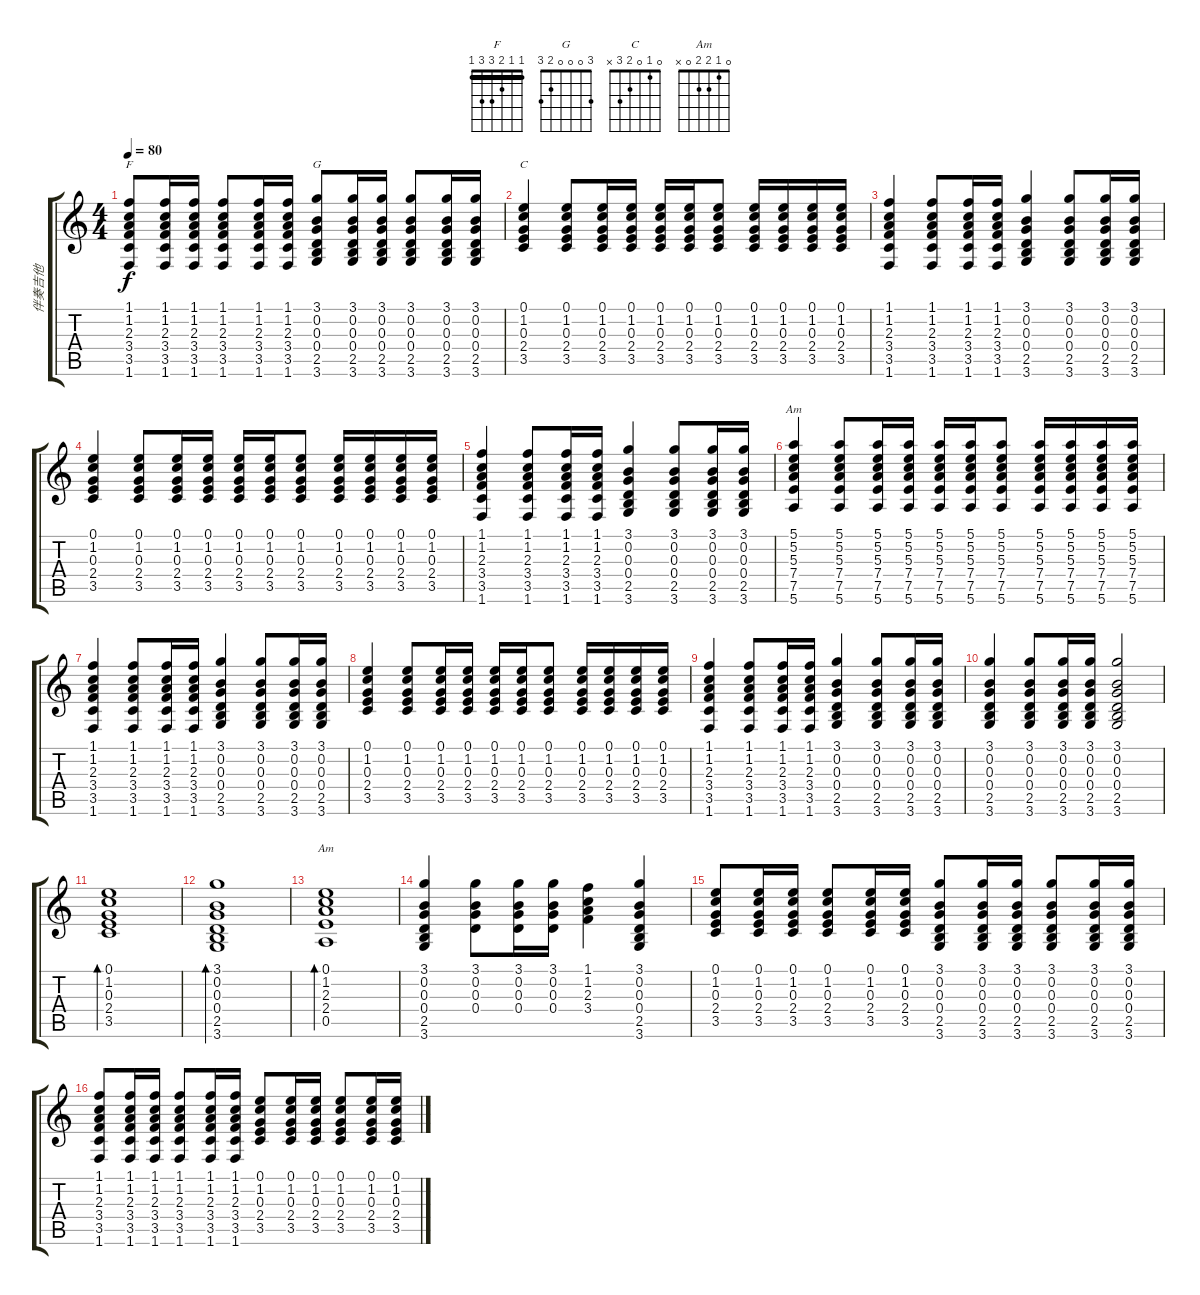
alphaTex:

\track ("伴奏吉他" "伴奏吉他") {instrument acousticguitarsteel}
\staff {score tabs}
\tuning (E4 B3 G3 D3 A2 E2) {hide}
\chord ("F" 1 1 2 3 3 1) {barre 1}
\chord ("G" 3 0 0 0 2 3)
\chord ("C" 0 1 0 2 3 x)
\chord ("Am" 5 5 5 7 7 5) {firstfret 5 barre 5}
\chord ("Am" 0 1 2 2 0 x)
\ts (4 4)
\tempo 80
\clef g2
\ks c
(1.1 1.2 2.3 3.4 3.5 1.6).8{ch "F" dy f} (1.1 1.2 2.3 3.4 3.5 1.6).16 (1.1 1.2 2.3 3.4 3.5 1.6).16 (1.1 1.2 2.3 3.4 3.5 1.6).8 (1.1 1.2 2.3 3.4 3.5 1.6).16 (1.1 1.2 2.3 3.4 3.5 1.6).16 (3.1 0.2 0.3 0.4 2.5 3.6).8{ch "G"} (3.1 0.2 0.3 0.4 2.5 3.6).16 (3.1 0.2 0.3 0.4 2.5 3.6).16 (3.1 0.2 0.3 0.4 2.5 3.6).8 (3.1 0.2 0.3 0.4 2.5 3.6).16 (3.1 0.2 0.3 0.4 2.5 3.6).16 |
(0.1 1.2 0.3 2.4 3.5).4{ch "C"} (0.1 1.2 0.3 2.4 3.5).8 (0.1 1.2 0.3 2.4 3.5).16 (0.1 1.2 0.3 2.4 3.5).16 (0.1 1.2 0.3 2.4 3.5).16 (0.1 1.2 0.3 2.4 3.5).16 (0.1 1.2 0.3 2.4 3.5).8 (0.1 1.2 0.3 2.4 3.5).16 (0.1 1.2 0.3 2.4 3.5).16 (0.1 1.2 0.3 2.4 3.5).16 (0.1 1.2 0.3 2.4 3.5).16 |
(1.1 1.2 2.3 3.4 3.5 1.6).4 (1.1 1.2 2.3 3.4 3.5 1.6).8 (1.1 1.2 2.3 3.4 3.5 1.6).16 (1.1 1.2 2.3 3.4 3.5 1.6).16 (3.1 0.2 0.3 0.4 2.5 3.6).4 (3.1 0.2 0.3 0.4 2.5 3.6).8 (3.1 0.2 0.3 0.4 2.5 3.6).16 (3.1 0.2 0.3 0.4 2.5 3.6).16 |
(0.1 1.2 0.3 2.4 3.5).4 (0.1 1.2 0.3 2.4 3.5).8 (0.1 1.2 0.3 2.4 3.5).16 (0.1 1.2 0.3 2.4 3.5).16 (0.1 1.2 0.3 2.4 3.5).16 (0.1 1.2 0.3 2.4 3.5).16 (0.1 1.2 0.3 2.4 3.5).8 (0.1 1.2 0.3 2.4 3.5).16 (0.1 1.2 0.3 2.4 3.5).16 (0.1 1.2 0.3 2.4 3.5).16 (0.1 1.2 0.3 2.4 3.5).16 |
(1.1 1.2 2.3 3.4 3.5 1.6).4 (1.1 1.2 2.3 3.4 3.5 1.6).8 (1.1 1.2 2.3 3.4 3.5 1.6).16 (1.1 1.2 2.3 3.4 3.5 1.6).16 (3.1 0.2 0.3 0.4 2.5 3.6).4 (3.1 0.2 0.3 0.4 2.5 3.6).8 (3.1 0.2 0.3 0.4 2.5 3.6).16 (3.1 0.2 0.3 0.4 2.5 3.6).16 |
(5.1 5.2 5.3 7.4 7.5 5.6).4{ch "Am"} (5.1 5.2 5.3 7.4 7.5 5.6).8 (5.1 5.2 5.3 7.4 7.5 5.6).16 (5.1 5.2 5.3 7.4 7.5 5.6).16 (5.1 5.2 5.3 7.4 7.5 5.6).16 (5.1 5.2 5.3 7.4 7.5 5.6).16 (5.1 5.2 5.3 7.4 7.5 5.6).8 (5.1 5.2 5.3 7.4 7.5 5.6).16 (5.1 5.2 5.3 7.4 7.5 5.6).16 (5.1 5.2 5.3 7.4 7.5 5.6).16 (5.1 5.2 5.3 7.4 7.5 5.6).16 |
(1.1 1.2 2.3 3.4 3.5 1.6).4 (1.1 1.2 2.3 3.4 3.5 1.6).8 (1.1 1.2 2.3 3.4 3.5 1.6).16 (1.1 1.2 2.3 3.4 3.5 1.6).16 (3.1 0.2 0.3 0.4 2.5 3.6).4 (3.1 0.2 0.3 0.4 2.5 3.6).8 (3.1 0.2 0.3 0.4 2.5 3.6).16 (3.1 0.2 0.3 0.4 2.5 3.6).16 |
(0.1 1.2 0.3 2.4 3.5).4 (0.1 1.2 0.3 2.4 3.5).8 (0.1 1.2 0.3 2.4 3.5).16 (0.1 1.2 0.3 2.4 3.5).16 (0.1 1.2 0.3 2.4 3.5).16 (0.1 1.2 0.3 2.4 3.5).16 (0.1 1.2 0.3 2.4 3.5).8 (0.1 1.2 0.3 2.4 3.5).16 (0.1 1.2 0.3 2.4 3.5).16 (0.1 1.2 0.3 2.4 3.5).16 (0.1 1.2 0.3 2.4 3.5).16 |
(1.1 1.2 2.3 3.4 3.5 1.6).4 (1.1 1.2 2.3 3.4 3.5 1.6).8 (1.1 1.2 2.3 3.4 3.5 1.6).16 (1.1 1.2 2.3 3.4 3.5 1.6).16 (3.1 0.2 0.3 0.4 2.5 3.6).4 (3.1 0.2 0.3 0.4 2.5 3.6).8 (3.1 0.2 0.3 0.4 2.5 3.6).16 (3.1 0.2 0.3 0.4 2.5 3.6).16 |
(3.1 0.2 0.3 0.4 2.5 3.6).4 (3.1 0.2 0.3 0.4 2.5 3.6).8 (3.1 0.2 0.3 0.4 2.5 3.6).16 (3.1 0.2 0.3 0.4 2.5 3.6).16 (3.1 0.2 0.3 0.4 2.5 3.6).2 |
(0.1 1.2 0.3 2.4 3.5).1{bd 60} |
(3.1 0.2 0.3 0.4 2.5 3.6).1{bd 60} |
(0.1 1.2 2.3 2.4 0.5).1{bd 60 ch "Am"} |
(3.1 0.2 0.3 0.4 2.5 3.6).4 (3.1 0.2 0.3 0.4).8 (3.1 0.2 0.3 0.4).16 (3.1 0.2 0.3 0.4).16 (1.1 1.2 2.3 3.4).4 (3.1 0.2 0.3 0.4 2.5 3.6).4 |
(0.1 1.2 0.3 2.4 3.5).8 (0.1 1.2 0.3 2.4 3.5).16 (0.1 1.2 0.3 2.4 3.5).16 (0.1 1.2 0.3 2.4 3.5).8 (0.1 1.2 0.3 2.4 3.5).16 (0.1 1.2 0.3 2.4 3.5).16 (3.1 0.2 0.3 0.4 2.5 3.6).8 (3.1 0.2 0.3 0.4 2.5 3.6).16 (3.1 0.2 0.3 0.4 2.5 3.6).16 (3.1 0.2 0.3 0.4 2.5 3.6).8 (3.1 0.2 0.3 0.4 2.5 3.6).16 (3.1 0.2 0.3 0.4 2.5 3.6).16 |
(1.1 1.2 2.3 3.4 3.5 1.6).8 (1.1 1.2 2.3 3.4 3.5 1.6).16 (1.1 1.2 2.3 3.4 3.5 1.6).16 (1.1 1.2 2.3 3.4 3.5 1.6).8 (1.1 1.2 2.3 3.4 3.5 1.6).16 (1.1 1.2 2.3 3.4 3.5 1.6).16 (0.1 1.2 0.3 2.4 3.5).8 (0.1 1.2 0.3 2.4 3.5).16 (0.1 1.2 0.3 2.4 3.5).16 (0.1 1.2 0.3 2.4 3.5).8 (0.1 1.2 0.3 2.4 3.5).16 (0.1 1.2 0.3 2.4 3.5).16
